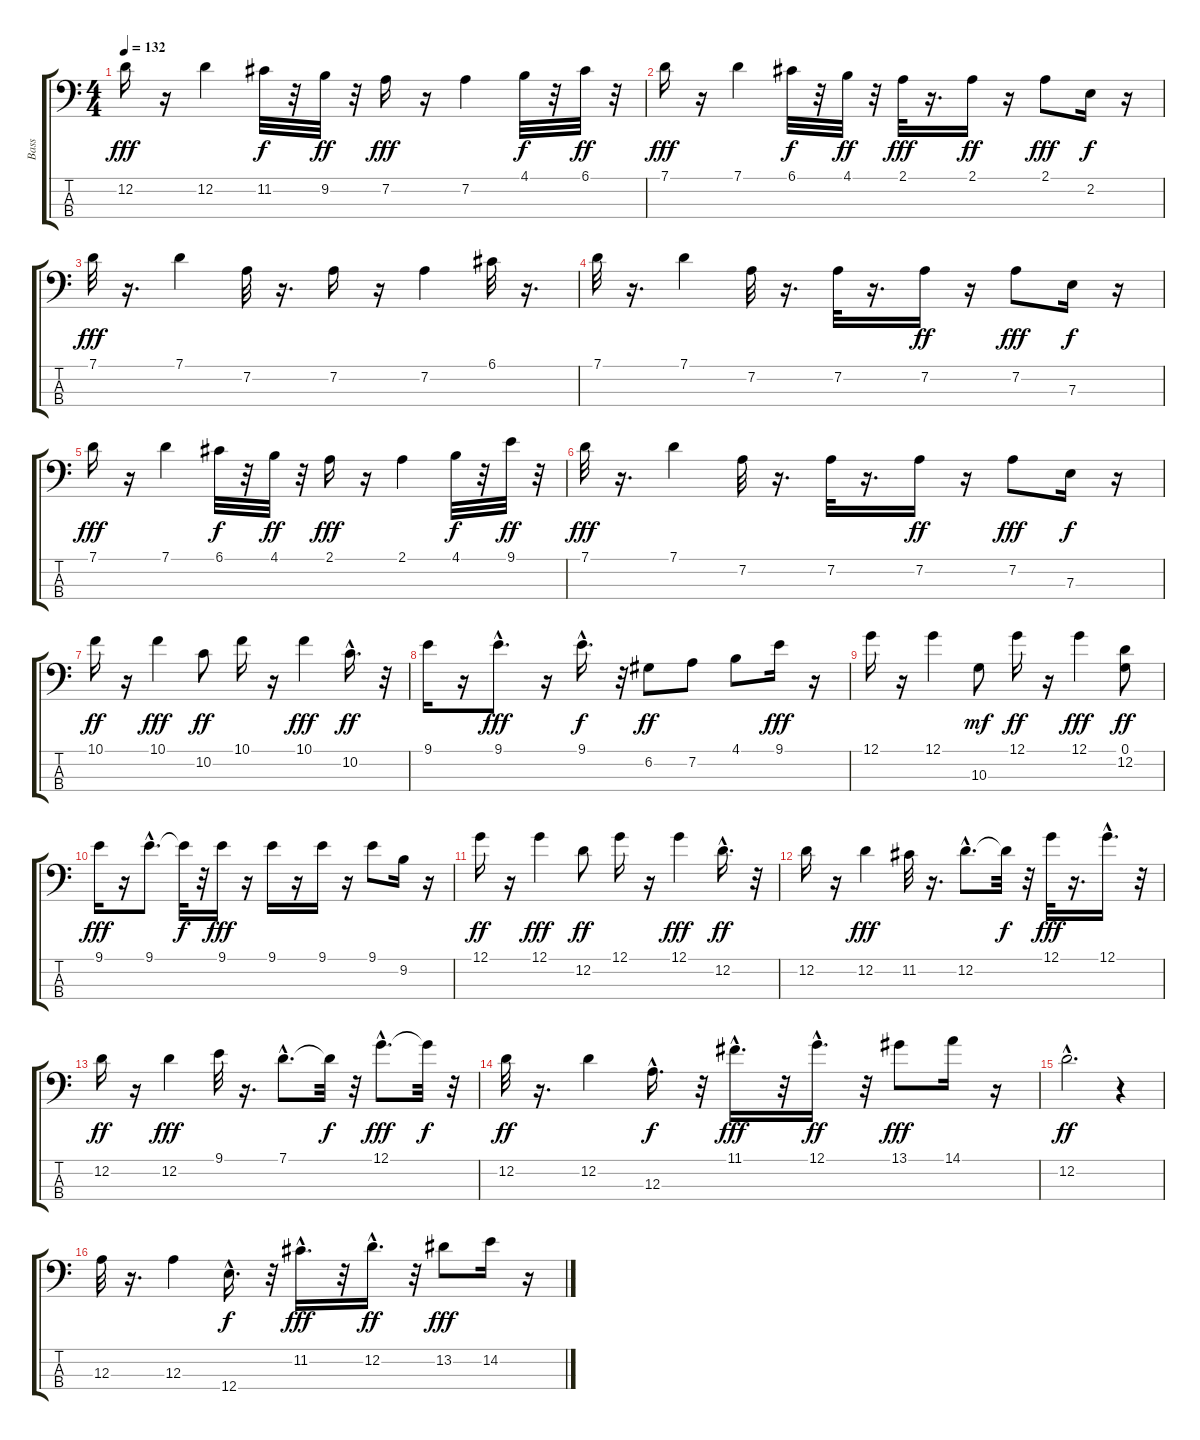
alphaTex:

\track ("Bass" "Bass") {instrument electricbassfinger}
\staff {score tabs}
\tuning (G2 D2 A1 E1) {hide}
\ts (4 4)
\tempo 132
\clef f4
\ks c
12.2.16{dy fff} r.16 12.2.4 11.2.32{dy f} r.32 9.2.32{dy ff} r.32 7.2.16{dy fff} r.16 7.2.4 4.1.32{dy f} r.32 6.1.32{dy ff} r.32 |
7.1.16{dy fff} r.16 7.1.4 6.1.32{dy f} r.32 4.1.32{dy ff} r.32 2.1.32{dy fff} r.16{d} 2.1.16{dy ff} r.16 2.1.8{dy fff} 2.2.16{dy f} r.16 |
7.1.32{dy fff} r.16{d} 7.1.4 7.2.32 r.16{d} 7.2.16 r.16 7.2.4 6.1.32 r.16{d} |
7.1.32 r.16{d} 7.1.4 7.2.32 r.16{d} 7.2.32 r.16{d} 7.2.16{dy ff} r.16 7.2.8{dy fff} 7.3.16{dy f} r.16 |
7.1.16{dy fff} r.16 7.1.4 6.1.32{dy f} r.32 4.1.32{dy ff} r.32 2.1.16{dy fff} r.16 2.1.4 4.1.32{dy f} r.32 9.1.32{dy ff} r.32 |
7.1.32{dy fff} r.16{d} 7.1.4 7.2.32 r.16{d} 7.2.32 r.16{d} 7.2.16{dy ff} r.16 7.2.8{dy fff} 7.3.16{dy f} r.16 |
10.1.16{dy ff} r.16 10.1.4{dy fff} 10.2.8{dy ff} 10.1.16 r.16 10.1.4{dy fff} 10.2{hac}.16{d dy ff} r.32 |
9.1.16 r.16 9.1{hac}.8{d dy fff} r.16 9.1{hac}.16{d dy f} r.32 6.2.8{dy ff} 7.2.8 4.1.8 9.1.16{dy fff} r.16 |
12.1.16 r.16 12.1.4 10.3.8{dy mf} 12.1.16{dy ff} r.16 12.1.4{dy fff} (0.1 12.2).8{dy ff} |
9.1.16{dy fff} r.16 9.1{hac}.8{d} 9.1{t}.32{dy f} r.32 9.1.16{dy fff} r.16 9.1.16 r.16 9.1.16 r.16 9.1.8 9.2.16 r.16 |
12.1.16{dy ff} r.16 12.1.4{dy fff} 12.2.8{dy ff} 12.1.16 r.16 12.1.4{dy fff} 12.2{hac}.16{d dy ff} r.32 |
12.2.16 r.16 12.2.4{dy fff} 11.2.32 r.16{d} 12.2{hac}.8{d} 12.2{t}.32{dy f} r.32 12.1.32{dy fff} r.16{d} 12.1{hac}.16{d} r.32 |
12.2.16{dy ff} r.16 12.2.4{dy fff} 9.1.32 r.16{d} 7.1{hac}.8{d} 7.1{t}.32{dy f} r.32 12.1{hac}.8{d dy fff} 12.1{t}.32{dy f} r.32 |
12.2.32{dy ff} r.16{d} 12.2.4 12.3{hac}.16{d dy f} r.32 11.1{hac}.16{d dy fff} r.32 12.1{hac}.16{d dy ff} r.32 13.1.8{dy fff} 14.1.16 r.16 |
12.2{hac}.2{d dy ff} r.4 |
12.3.32 r.16{d} 12.3.4 12.4{hac}.16{d dy f} r.32 11.2{hac}.16{d dy fff} r.32 12.2{hac}.16{d dy ff} r.32 13.2.8{dy fff} 14.2.16 r.16
